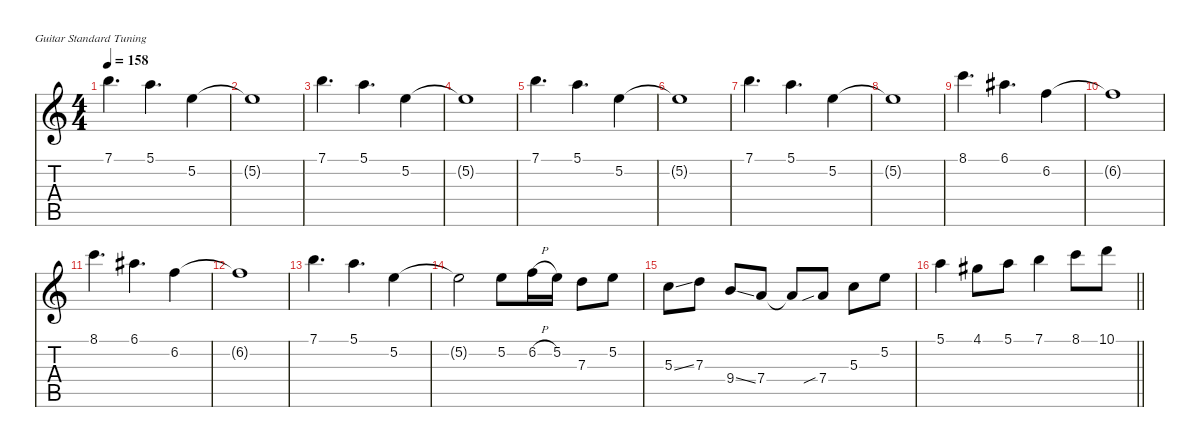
\defaultSystemsLayout 4
\hideDynamics
\bracketExtendMode nobrackets
\singleTrackTrackNamePolicy hidden
\multiTrackTrackNamePolicy hidden
\firstSystemTrackNameMode fullname
\firstSystemTrackNameOrientation horizontal
\otherSystemsTrackNameOrientation horizontal
\track ("Clean guitar" "jz.guit.") {defaultSystemsLayout 4 mute instrument electricguitarjazz}
\staff {score tabs}
\tuning (E4 B3 G3 D3 A2 E2)
\ts (4 4)
\tempo 158
\clef g2
\ks aminor
7.1.4{d dy f instrument electricguitarjazz beam Down} 5.1.4{d beam Down} 5.2.4{beam Down} |
5.2{t}.1{beam Down} |
7.1.4{d beam Down} 5.1.4{d beam Down} 5.2.4{beam Down} |
5.2{t}.1{beam Down} |
7.1.4{d beam Down} 5.1.4{d beam Down} 5.2.4{beam Down} |
5.2{t}.1{beam Down} |
7.1.4{d beam Down} 5.1.4{d beam Down} 5.2.4{beam Down} |
5.2{t}.1{beam Down} |
8.1.4{d beam Down} 6.1{acc #}.4{d beam Down} 6.2.4{beam Down} |
6.2{t}.1{beam Down} |
8.1.4{d beam Down} 6.1{acc #}.4{d beam Down} 6.2.4{beam Down} |
6.2{t}.1{beam Down} |
7.1.4{d beam Down} 5.1.4{d beam Down} 5.2.4{beam Down} |
5.2{t}.2{beam Down} 5.2.8{dy ff beam Down} 6.2{h}.16{dy f beam Down} 5.2.16{beam Down} 7.3.8{beam Down} 5.2.8{beam Down} |
5.3{ss}.8{beam Down} 7.3.8{beam Down} 9.4{ss}.8{beam Up} 7.4.8{beam Up} 7.4{t}.8{beam Up} 7.4{sib}.8{dy ff beam Up} 5.3.8{dy f beam Down} 5.2.8{beam Down} |
\barLineRight lightlight
5.1.4{beam Down} 4.1{acc #}.8{beam Down} 5.1.8{beam Down} 7.1.4{beam Down} 8.1.8{beam Down} 10.1.8{beam Down}
